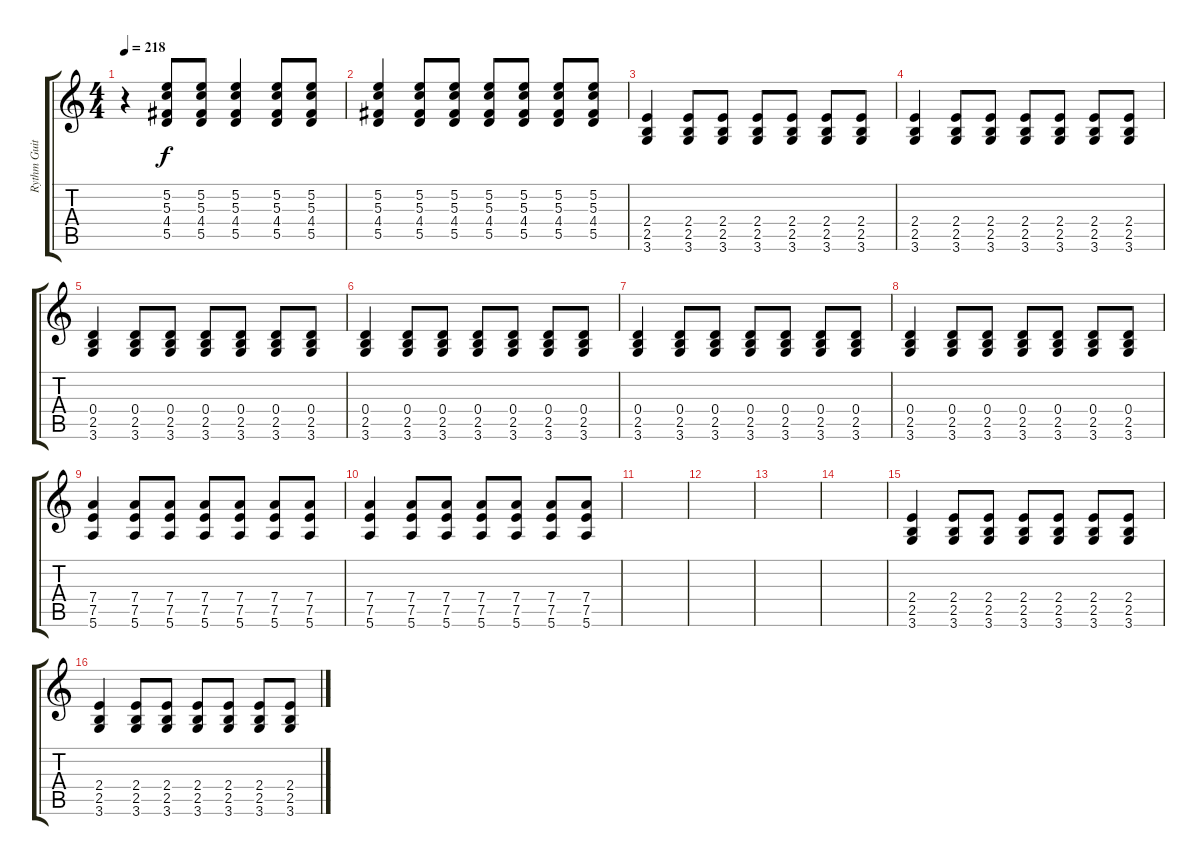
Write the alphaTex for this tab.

\track ("Rythm Guitar" "Rythm Guit") {instrument electricguitarmuted}
\staff {score tabs}
\tuning (E4 B3 G3 D3 A2 E2) {hide}
\ts (4 4)
\tempo 218
\clef g2
\ks c
r.4{dy f} (5.2 5.3 4.4 5.5).8 (5.2 5.3 4.4 5.5).8 (5.2 5.3 4.4 5.5).4 (5.2 5.3 4.4 5.5).8 (5.2 5.3 4.4 5.5).8 |
(5.2 5.3 4.4 5.5).4 (5.2 5.3 4.4 5.5).8 (5.2 5.3 4.4 5.5).8 (5.2 5.3 4.4 5.5).8 (5.2 5.3 4.4 5.5).8 (5.2 5.3 4.4 5.5).8 (5.2 5.3 4.4 5.5).8 |
(2.4 2.5 3.6).4 (2.4 2.5 3.6).8 (2.4 2.5 3.6).8 (2.4 2.5 3.6).8 (2.4 2.5 3.6).8 (2.4 2.5 3.6).8 (2.4 2.5 3.6).8 |
(2.4 2.5 3.6).4 (2.4 2.5 3.6).8 (2.4 2.5 3.6).8 (2.4 2.5 3.6).8 (2.4 2.5 3.6).8 (2.4 2.5 3.6).8 (2.4 2.5 3.6).8 |
(0.4 2.5 3.6).4 (0.4 2.5 3.6).8 (0.4 2.5 3.6).8 (0.4 2.5 3.6).8 (0.4 2.5 3.6).8 (0.4 2.5 3.6).8 (0.4 2.5 3.6).8 |
(0.4 2.5 3.6).4 (0.4 2.5 3.6).8 (0.4 2.5 3.6).8 (0.4 2.5 3.6).8 (0.4 2.5 3.6).8 (0.4 2.5 3.6).8 (0.4 2.5 3.6).8 |
(0.4 2.5 3.6).4 (0.4 2.5 3.6).8 (0.4 2.5 3.6).8 (0.4 2.5 3.6).8 (0.4 2.5 3.6).8 (0.4 2.5 3.6).8 (0.4 2.5 3.6).8 |
(0.4 2.5 3.6).4 (0.4 2.5 3.6).8 (0.4 2.5 3.6).8 (0.4 2.5 3.6).8 (0.4 2.5 3.6).8 (0.4 2.5 3.6).8 (0.4 2.5 3.6).8 |
(7.4 7.5 5.6).4 (7.4 7.5 5.6).8 (7.4 7.5 5.6).8 (7.4 7.5 5.6).8 (7.4 7.5 5.6).8 (7.4 7.5 5.6).8 (7.4 7.5 5.6).8 |
(7.4 7.5 5.6).4 (7.4 7.5 5.6).8 (7.4 7.5 5.6).8 (7.4 7.5 5.6).8 (7.4 7.5 5.6).8 (7.4 7.5 5.6).8 (7.4 7.5 5.6).8 |
|
|
|
|
(2.4 2.5 3.6).4 (2.4 2.5 3.6).8 (2.4 2.5 3.6).8 (2.4 2.5 3.6).8 (2.4 2.5 3.6).8 (2.4 2.5 3.6).8 (2.4 2.5 3.6).8 |
(2.4 2.5 3.6).4 (2.4 2.5 3.6).8 (2.4 2.5 3.6).8 (2.4 2.5 3.6).8 (2.4 2.5 3.6).8 (2.4 2.5 3.6).8 (2.4 2.5 3.6).8
